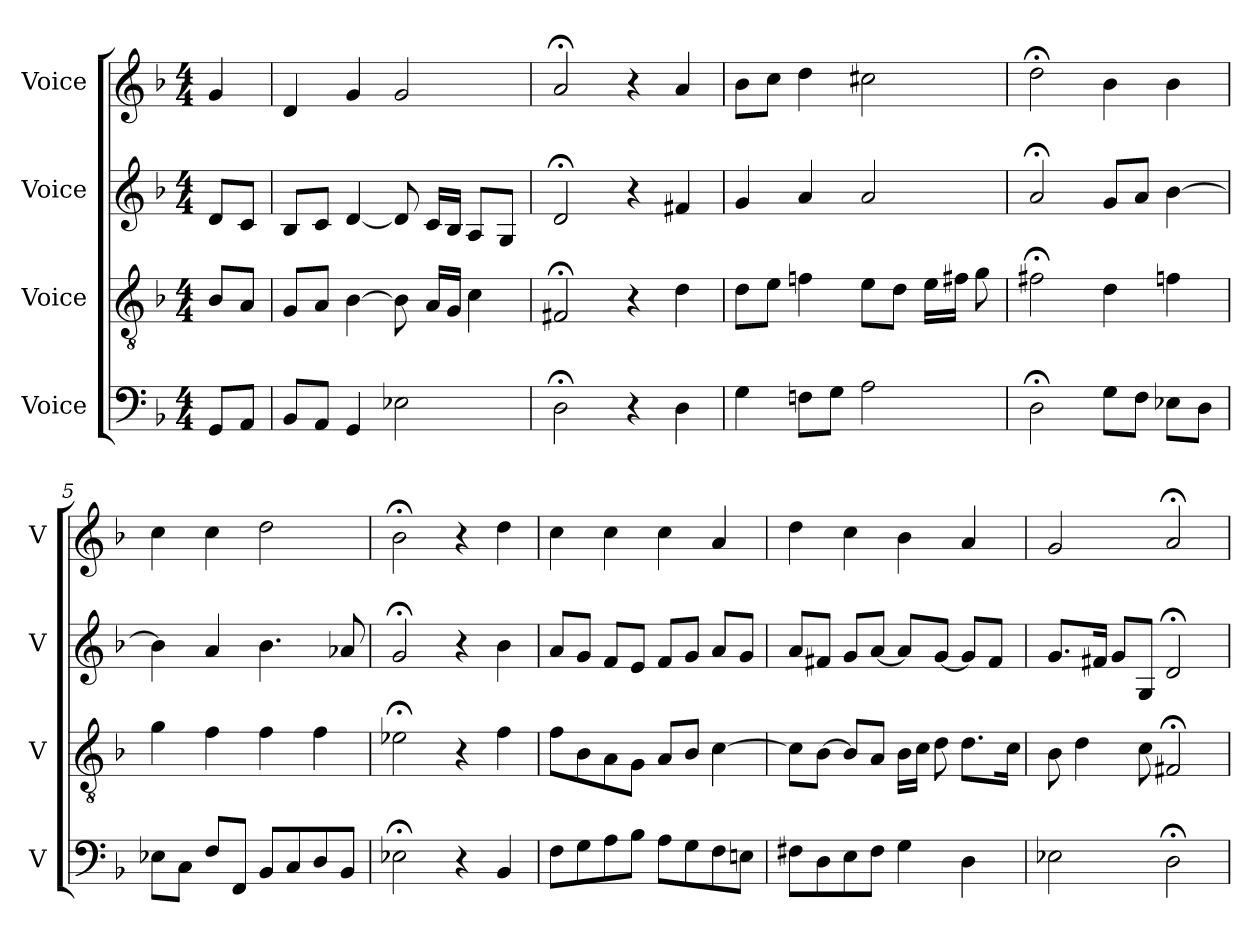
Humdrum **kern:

**kern	**kern	**kern	**kern
*part4	*part3	*part2	*part1
*staff4	*staff3	*staff2	*staff1
*I"Voice	*I"Voice	*I"Voice	*I"Voice
*I'V	*I'V	*I'V	*I'V
*clefF4	*clefGv2	*clefG2	*clefG2
*k[b-]	*k[b-]	*k[b-]	*k[b-]
*M4/4	*M4/4	*M4/4	*M4/4
*MM100	*MM100	*MM100	*MM100
=	=	=	=
8GG/L	8B-/L	8d/L	4g/
8AA/J	8A/J	8c/J	.
=1	=1	=1	=1
8BB-/L	8G/L	8B-/L	4d/
8AA/J	8A/J	8c/J	.
4GG/	[4B-\	[4d/	4g/
2E-X\	8B-\]	8d/]	2g/
.	16A/LL	16c/LL	.
.	16G/JJ	16B-/JJ	.
.	4c\	8A/L	.
.	.	8G/J	.
=2	=2	=2	=2
2D;\	2F#X;/	2d;/	2a;/
4r	4r	4r	4r
4D\	4d\	4f#X/	4a/
=3	=3	=3	=3
4G\	8d\L	4g/	8b-\L
.	8e\J	.	8cc\J
8Fn\L	4fn\	4a/	4dd\
8G\J	.	.	.
2A\	8e\L	2a/	2cc#X\
.	8d\J	.	.
.	16e\LL	.	.
.	16f#X\JJ	.	.
.	8g\	.	.
=4	=4	=4	=4
2D;\	2f#X;\	2a;/	2dd;\
8G\L	4d\	8g/L	4b-\
8F\J	.	8a/J	.
8E-X\L	4fn\	[4b-\	4b-\
8D\J	.	.	.
!!LO:LB:g=z
=5	=5	=5	=5
8E-X\L	4g\	4b-\]	4cc\
8C\J	.	.	.
8F/L	4f\	4a/	4cc\
8FF/J	.	.	.
8BB-/L	4f\	4.b-\	2dd\
8C/	.	.	.
8D/	4f\	.	.
8BB-/J	.	8a-X/	.
=6	=6	=6	=6
2E-X;\	2e-X;\	2g;/	2b-;\
4r	4r	4r	4r
4BB-/	4f\	4b-\	4dd\
=7	=7	=7	=7
8F\L	8f\L	8a/L	4cc\
8G\	8B-\	8g/J	.
8A\	8A\	8f/L	4cc\
8B-\J	8G\J	8e/J	.
8A\L	8A/L	8f/L	4cc\
8G\	8B-/J	8g/J	.
8F\	[4c\	8a/L	4a/
8En\J	.	8g/J	.
=8	=8	=8	=8
8F#X\L	8c\L]	8a/L	4dd\
8D\	[8B-\J	8f#X/J	.
8E\	8B-/L]	8g/L	4cc\
8F#\J	8A/J	[8a/J	.
4G\	16B-\LL	8a/L]	4b-\
.	16c\JJ	.	.
.	8d\	[8g/J	.
4D\	8.d\L	8g/L]	4a/
.	.	8f#/J	.
.	16c\Jk	.	.
!!LO:LB:g=z
=9	=9	=9	=9
2E-X\	8B-\	8.g/L	2g/
.	4d\	.	.
.	.	16f#X/Jk	.
.	.	8g/L	.
.	8c\	8G/J	.
2D;\	2F#X;/	2d;/	2a;/
=	=	=	=
*-	*-	*-	*-
